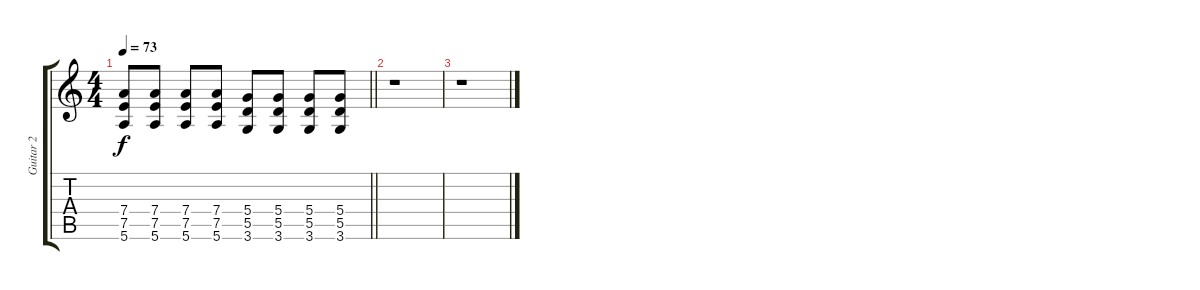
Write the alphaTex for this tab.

\track ("Guitar 2" "Guitar 2") {instrument overdrivenguitar}
\staff {score tabs}
\tuning (E4 B3 G3 D3 A2 E2) {hide}
\ts (4 4)
\tempo 73
\clef g2
\barLineRight lightlight
\ks c
(7.4 7.5 5.6).8{dy f} (7.4 7.5 5.6).8 (7.4 7.5 5.6).8 (7.4 7.5 5.6).8 (5.4 5.5 3.6).8 (5.4 5.5 3.6).8 (5.4 5.5 3.6).8 (5.4 5.5 3.6).8 |
r.1 |
r.1
